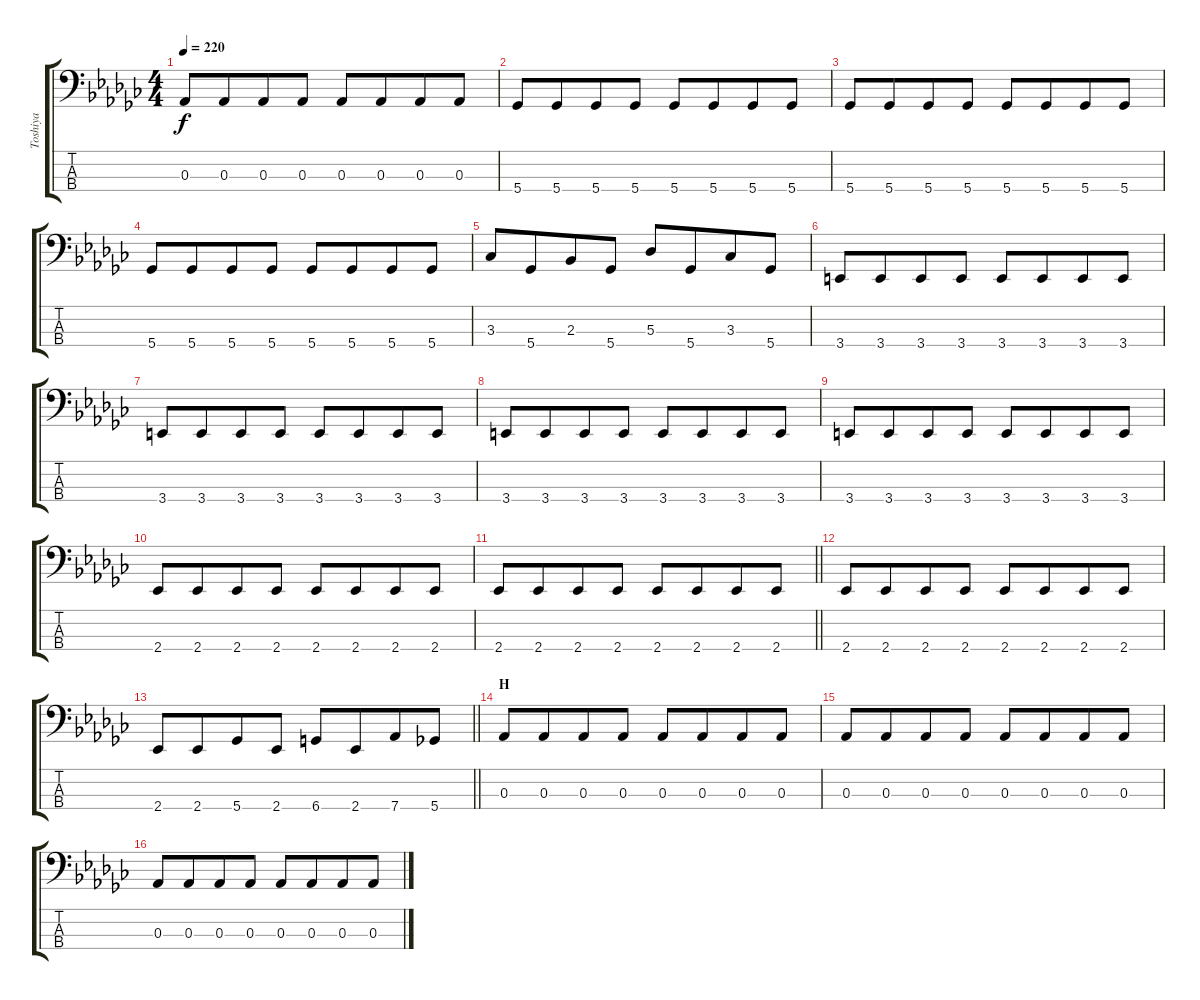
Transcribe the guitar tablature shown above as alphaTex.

\track ("Toshiya" "Toshiya") {instrument electricbasspick}
\staff {score tabs}
\tuning (Gb2 Db2 Ab1 Db1) {hide}
\ts (4 4)
\tempo 220
\clef f4
\ks ebminor
0.3.8{dy f} 0.3.8{beam merge} 0.3.8 0.3.8 0.3.8 0.3.8{beam merge} 0.3.8 0.3.8 |
5.4.8 5.4.8{beam merge} 5.4.8 5.4.8 5.4.8 5.4.8{beam merge} 5.4.8 5.4.8 |
5.4.8 5.4.8{beam merge} 5.4.8 5.4.8 5.4.8 5.4.8{beam merge} 5.4.8 5.4.8 |
5.4.8 5.4.8{beam merge} 5.4.8 5.4.8 5.4.8 5.4.8{beam merge} 5.4.8 5.4.8 |
3.3.8 5.4.8{beam merge} 2.3.8 5.4.8 5.3.8 5.4.8{beam merge} 3.3.8 5.4.8 |
3.4.8 3.4.8{beam merge} 3.4.8 3.4.8 3.4.8 3.4.8{beam merge} 3.4.8 3.4.8 |
3.4.8 3.4.8{beam merge} 3.4.8 3.4.8 3.4.8 3.4.8{beam merge} 3.4.8 3.4.8 |
3.4.8 3.4.8{beam merge} 3.4.8 3.4.8 3.4.8 3.4.8{beam merge} 3.4.8 3.4.8 |
3.4.8 3.4.8{beam merge} 3.4.8 3.4.8 3.4.8 3.4.8{beam merge} 3.4.8 3.4.8 |
2.4.8 2.4.8{beam merge} 2.4.8 2.4.8 2.4.8 2.4.8{beam merge} 2.4.8 2.4.8 |
\barLineRight lightlight
2.4.8 2.4.8{beam merge} 2.4.8 2.4.8 2.4.8 2.4.8{beam merge} 2.4.8 2.4.8 |
\section ("" "")
2.4.8 2.4.8{beam merge} 2.4.8 2.4.8 2.4.8 2.4.8{beam merge} 2.4.8 2.4.8 |
\barLineRight lightlight
2.4.8 2.4.8{beam merge} 5.4.8 2.4.8 6.4.8 2.4.8{beam merge} 7.4.8 5.4.8 |
\section ("" "H")
0.3.8 0.3.8{beam merge} 0.3.8 0.3.8 0.3.8 0.3.8{beam merge} 0.3.8 0.3.8 |
0.3.8 0.3.8{beam merge} 0.3.8 0.3.8 0.3.8 0.3.8{beam merge} 0.3.8 0.3.8 |
0.3.8 0.3.8{beam merge} 0.3.8 0.3.8 0.3.8 0.3.8{beam merge} 0.3.8 0.3.8
